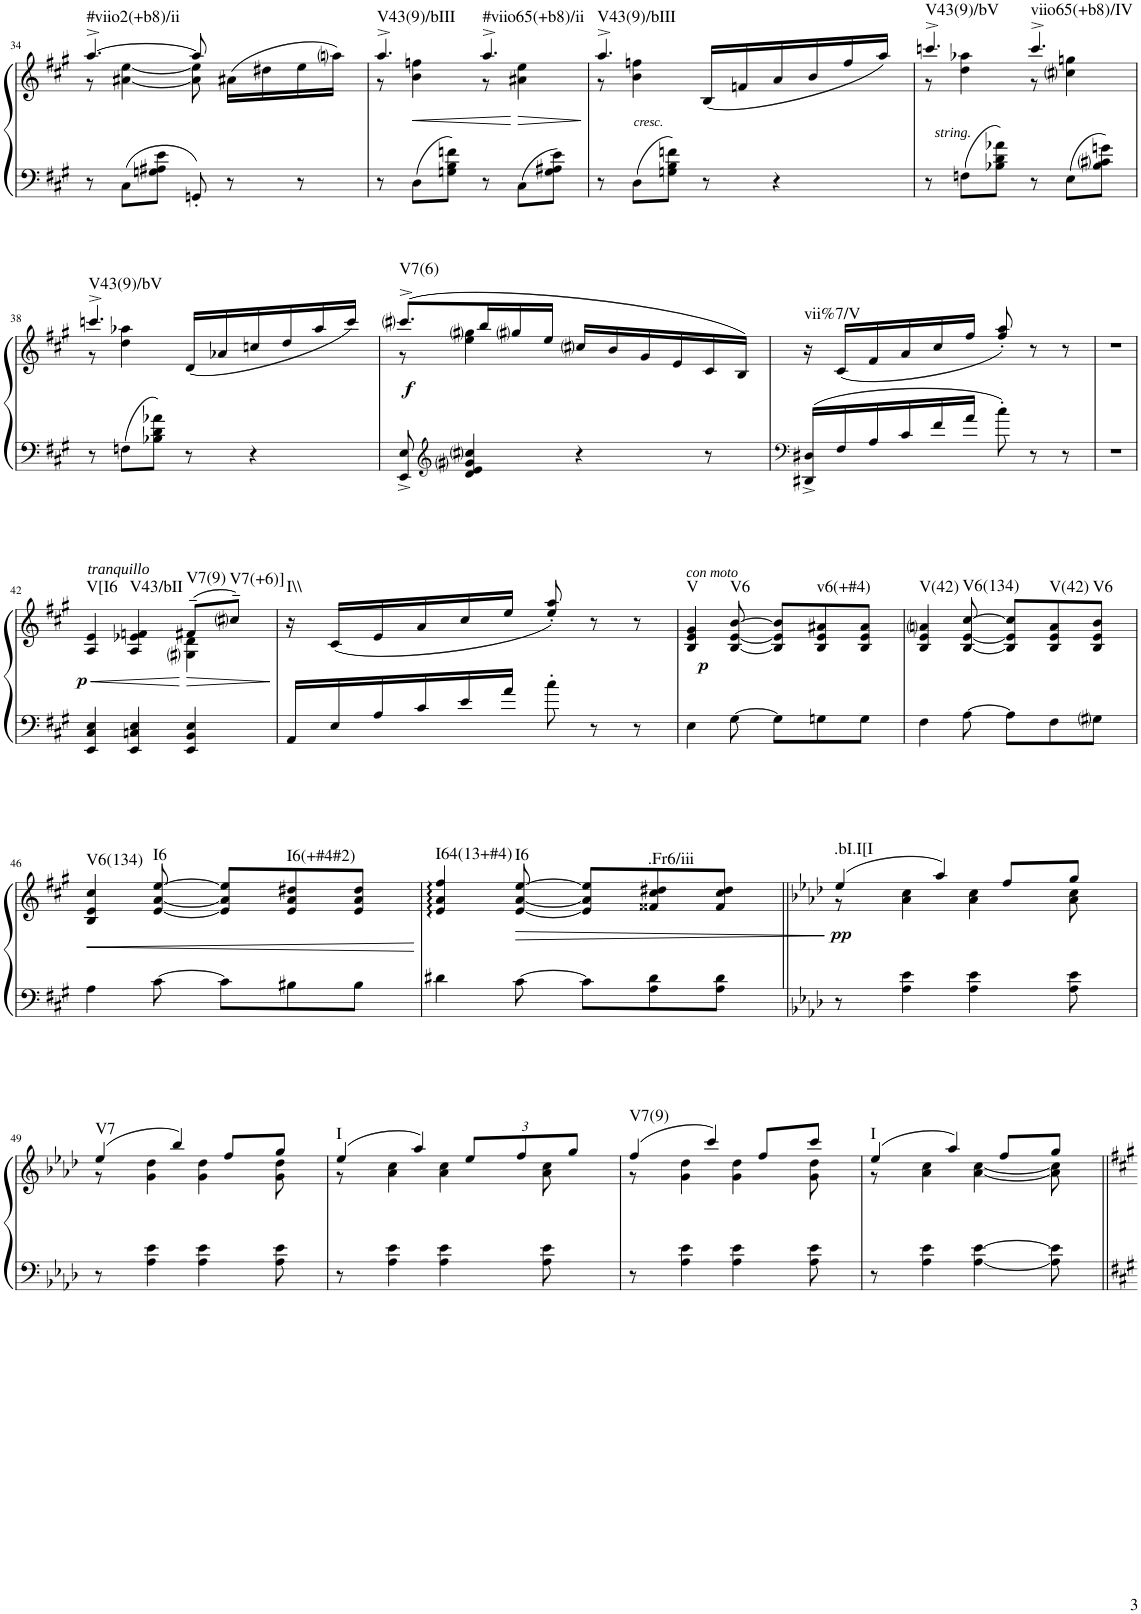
**kern	**kern	**dynam	**harte
*part1	*part1	*part1	*part1
*staff2	*staff1	*staff1/2	*
*I"Midi_1	*	*	*
!!LO:PB:g=z
*clefF4	*clefG2	*	*
*k[f#c#g#]	*k[f#c#g#]	*	*
*A:	*A:	*	*
*M6/8	*M6/8	*	*
=34	=34	=34	=34
*	*^	*	*
!	!	!	!	!LO:H:kt=#viio2(+b8)/ii
8r	[4.aa^/	8r	.	N
8C#\L	.	[4a#X\ [4ee\	.	.
8Gn\ 8A#X\ 8e\J	.	.	.	.
8GGn'/	8aa/]	8a#\] 8ee\]	.	.
8r	(16a#X\LL	4ryy	.	.
.	16dd#X\	.	.	.
8r	16ee\	.	.	.
.	16aani\JJ)	.	.	.
=35	=35	=35	=35	=35
!	!	!	!	!LO:H:kt=V43(9)/bIII
8r	4.aa^/	8r	.	N
!	!	!	!LO:HP:b	!
8D\L	.	4b\ 4ffn\	<	.
8Gn\ 8B\ 8fn\J	.	.	.	.
!	!	!	!	!LO:H:kt=#viio65(+b8)/ii
8r	4.aa^/	8r	.	N
!	!	!	!LO:HP:n=1:b	!
8C#\L	.	4a#X\ 4ee\	[ >	.
8G\ 8A#X\ 8e\J	.	.	.	.
=36	=36	=36	=36	=36
!	!	!	!	!LO:H:kt=V43(9)/bIII
8r	4.aa^/	8r	.	N
!	!	!LO:TX:b:i:t=cresc.	!	!
8D\L	.	4b\ 4ffn\	.	.
8Gn\ 8B\ 8fn\J	.	.	.	.
8r	(16B/LL	8ryy	.	.
.	16fn/	.	.	.
4r	16a/	4ryy	.	.
.	16b/	.	.	.
.	16ff/	.	.	.
.	16aa/JJ)	.	.	.
=37	=37	=37	=37	=37
!	!LO:TX:b:i:t=string.	!	!	!LO:H:kt=V43(9)/bV
8r	4.cccn^/	8r	.	N
8Fn\L	.	4dd\ 4aa-X\	.	.
8B-X\ 8d\ 8a-X\J	.	.	.	.
!	!	!	!	!LO:H:kt=viio65(+b8)/IV
8r	4.ccc^/	8r	.	N
8E\L	.	4cc#i\ 4ggn\	.	.
8B-\ 8c#i\ 8gn\J	.	.	.	.
!!LO:LB:g=z	!!
=38	=38	=38	=38	=38
!	!	!	!	!LO:H:kt=V43(9)/bV
8r	4.cccn^/	8r	.	N
8Fn\L	.	4dd\ 4aa-X\	.	.
8B-X\ 8d\ 8a-X\J	.	.	.	.
8r	(16d/LL	8ryy	.	.
.	16a-X/	.	.	.
4r	16ccn/	4ryy	.	.
.	16dd/	.	.	.
.	16aa-/	.	.	.
.	16ccc/JJ)	.	.	.
=39	=39	=39	=39	=39
!	!	!	!LO:DY:b	!LO:H:kt=V7(6)
8EE/^ 8E/^	(8.ccc#i^/L	8r	f	N
*clefG2	*	*	*	*
4d/ 4e/ 4g#i/ 4cc#i/	.	4ee\ 4gg#i\	.	.
.	16bb/L	.	.	.
.	16gg#i/	.	.	.
.	16ee/JJ	.	.	.
4r	16cc#i/LL	8ryy	.	.
.	16b/	.	.	.
.	16g#/	4ryy	.	.
.	16e/	.	.	.
8r	16c#/	.	.	.
.	16B/JJ)	.	.	.
=40	=40	=40	=40	=40
*clefF4	*	*	*	*
!	!	!	!	!LO:H:kt=vii%7/V
16DD#X/^ 16D#X/^LL	16r	4ryy	.	N
16F#/	(16c#/LL	.	.	.
16A/	16f#/	.	.	.
16c#/	16a/	.	.	.
16f#/	16cc#/	8ryy	.	.
16a/JJ	16ff#/JJ	.	.	.
8cc#'\	8ff#/' 8aa/')	4.ryy	.	.
8r	8r	.	.	.
8r	8r	.	.	.
=41	=41	=41	=41	=41
2.r	2.r	2ryy	.	.
.	.	4ryy	.	.
!!LO:LB:g=z	!!
=42	=42	=42	=42	=42
!	!LO:TX:a:i:t=tranquillo	!	!	!
!	!	!	!LO:HP:b	!
!	!	!	!LO:DY:n=1:b	!LO:H:kt=V[I6
4EE/ 4C#/ 4E/	4A/ 4e/	2ryy	< p	N
!	!	!	!	!LO:H:kt=V43/bII
4EE/ 4Cn/ 4E/	4A/ 4e-X/ 4fn/	.	.	N
!	!	!	!LO:HP:n=1:b	!LO:H:kt=V7(9)
4EE/ 4BB/ 4E/	(8f#X~/L	4G#i\ 4d\	] >	N
!	!	!	!	!LO:H:kt=V7(+6)]
.	8cc#i~/J)	.	.	N
*	*v	*v	*	*
.	.	[	.
=43	=43	=43	=43
*	*^	*	*
!	!	!	!	!LO:H:kt=I\\
16AA/LL	16r	4ryy	.	N
16E/	(16c#/LL	.	.	.
16A/	16e/	.	.	.
16c#/	16a/	.	.	.
16e/	16cc#/	8ryy	.	.
16a/JJ	16ee/JJ	.	.	.
8cc#'\	8ee/' 8aa/')	4.ryy	.	.
8r	8r	.	.	.
8r	8r	.	.	.
=44	=44	=44	=44	=44
!	!LO:TX:a:i:t=con moto	!	!	!
!	!	!	!LO:DY:b	!LO:H:kt=V
4E\	4B/ 4e/ 4g#/	2ryy	p	N
!	!	!	!	!LO:H:kt=V6
[8G#\	[8B/ [8e/ [8b/	.	.	N
8G#\L]	8B/] 8e/] 8b/]L	.	.	.
!	!	!	!	!LO:H:kt=v6(+#4)
8Gn\	8B/ 8e/ 8a#X/	4ryy	.	N
8G\J	8B/ 8e/ 8a#/J	.	.	.
=45	=45	=45	=45	=45
!	!	!	!	!LO:H:kt=V(42)
4F#\	4B/ 4e/ 4ani/	2ryy	.	N
!	!	!	!	!LO:H:kt=V6(134)
[8A\	[8B/ [8e/ [8cc#/	.	.	N
8A\L]	8B/] 8e/] 8cc#/]L	.	.	.
!	!	!	!	!LO:H:kt=V(42)
8F#\	8B/ 8e/ 8a/	4ryy	.	N
!	!	!	!	!LO:H:kt=V6
8G#i\J	8B/ 8e/ 8b/J	.	.	N
!!LO:LB:g=z	!!
=46	=46	=46	=46	=46
!	!	!	!LO:HP:b	!LO:H:kt=V6(134)
4A\	4B/ 4e/ 4cc#/	2ryy	<	N
!	!	!	!	!LO:H:kt=I6
[8c#\	[8e/ [8a/ [8ee/	.	.	N
8c#\L]	8e/] 8a/] 8ee/]L	.	.	.
!	!	!	!	!LO:H:kt=I6(+#4#2)
8B#X\	8e/ 8a/ 8dd#X/	4ryy	.	N
8B#\J	8e/ 8a/ 8dd#/J	.	.	.
*	*v	*v	*	*
.	.	]	.
=47	=47	=47	=47
*	*^	*	*
!	!	!	!	!LO:H:kt=I64(13+#4)
4d#X\	4e/ 4a/ 4ff#/	2ryy	.	N
!	!	!	!	!LO:H:kt=I6
[8c#\	[8e/ [8a/ [8ee/	.	.	N
8c#\L]	8e/] 8a/] 8ee/]L	.	.	.
!	!	!	!	!LO:H:kt=.Fr6/iii
8A\ 8d#\	8f##X/ 8cc#/ 8dd#X/	4ryy	.	N
8A\ 8d#\J	8f##/ 8cc#/ 8dd#/J	.	.	.
*	*v	*v	*	*
.	.	[	.
=48||	=48||	=48||	=48||
*k[b-e-a-d-]	*k[b-e-a-d-]	*	*
*	*^	*	*
!	!	!	!LO:DY:b	!LO:H:kt=.bI.I[I
8r	(4ee-/	8r	pp	N
4A-\ 4e-\	.	4a-\ 4cc\	.	.
.	4aa-/)	.	.	.
4A-\ 4e-\	.	4a-\ 4cc\	.	.
.	8ff/L	.	.	.
8A-\ 8e-\	8gg/J	8a-\ 8cc\	.	.
!!LO:LB:g=z	!!
=49	=49	=49	=49	=49
!	!	!	!	!LO:H:kt=V7
8r	(4ee-/	8r	.	N
4A-\ 4e-\	.	4g\ 4dd-\	.	.
.	4bb-/)	.	.	.
4A-\ 4e-\	.	4g\ 4dd-\	.	.
.	8ff/L	.	.	.
8A-\ 8e-\	8gg/J	8g\ 8dd-\	.	.
=50	=50	=50	=50	=50
!	!	!	!	!LO:H:kt=I
8r	(4ee-/	8r	.	N
4A-\ 4e-\	.	4a-\ 4cc\	.	.
.	4aa-/)	.	.	.
4A-\ 4e-\	.	4a-\ 4cc\	.	.
*	*Xbrackettup	*	*	*
.	12ee-/L	.	.	.
.	12ff/	.	.	.
8A-\ 8e-\	.	8a-\ 8cc\	.	.
.	12gg/J	.	.	.
=51	=51	=51	=51	=51
!	!	!	!	!LO:H:kt=V7(9)
8r	(4ff/	8r	.	N
4A-\ 4e-\	.	4g\ 4dd-\	.	.
.	4ccc/)	.	.	.
4A-\ 4e-\	.	4g\ 4dd-\	.	.
.	8ff/L	.	.	.
8A-\ 8e-\	8ccc/J	8g\ 8dd-\	.	.
=52	=52	=52	=52	=52
!	!	!	!	!LO:H:kt=I
8r	(4ee-/	8r	.	N
4A-\ 4e-\	.	4a-\ 4cc\	.	.
.	4aa-/)	.	.	.
[4A-\ [4e-\	.	[4a-\ [4cc\	.	.
.	8ff/L	.	.	.
8A-\] 8e-\]	8gg/J	8a-\] 8cc\]	.	.
*	*v	*v	*	*
=||	=||	=||	=||
*-	*-	*-	*-
